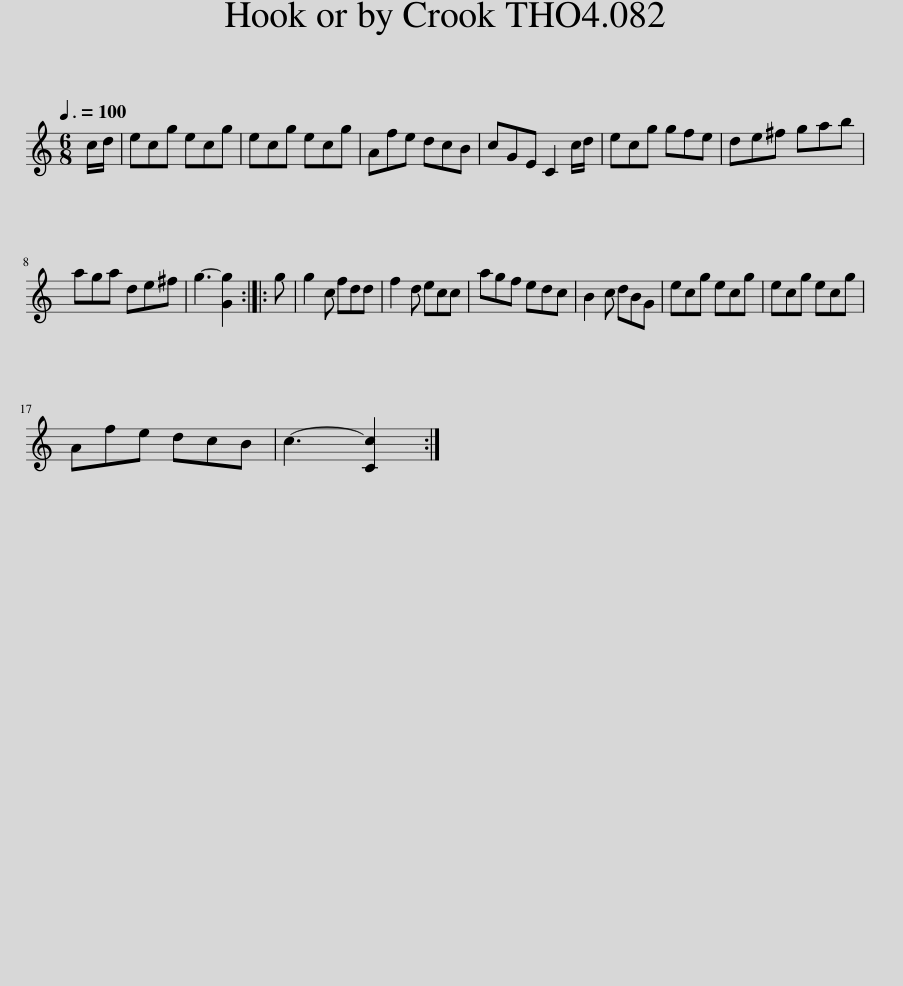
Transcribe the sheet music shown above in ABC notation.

X:1
L:1/8
Q:3/8=100
M:6/8
I:linebreak $
K:C
V:1 treble
V:1
 c/d/ | ecg ecg | ecg ecg | Afe dcB | cGE C2 c/d/ | %5
 ecg gfe | de^f gab |$ aga de^f | g3- [Gg]2 :: g | %10
 g2 c fdd | f2 d ecc | agf edc | B2 c dBG | ecg ecg | %15
 ecg ecg |$ Afe dcB | c3- [Cc]2 :| %18
